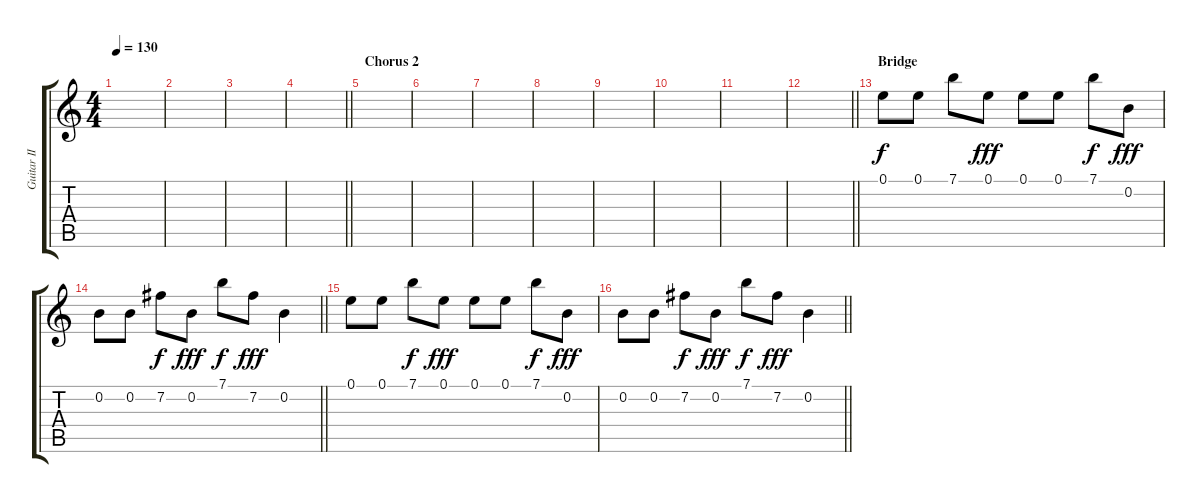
\track ("Guitar II" "Guitar II") {instrument distortionguitar}
\staff {score tabs}
\tuning (E4 B3 G3 D3 A2 E2) {hide}
\ts (4 4)
\tempo 130
\clef g2
\ks c
|
|
|
\barLineRight lightlight
|
\section ("" "Chorus 2")
|
|
|
|
|
|
|
\barLineRight lightlight
|
\section ("" "Bridge")
0.1.8 0.1.8 7.1.8{dy f} 0.1.8{dy fff} 0.1.8 0.1.8 7.1.8{dy f} 0.2.8{dy fff} |
\barLineRight lightlight
0.2.8 0.2.8 7.2.8{dy f} 0.2.8{dy fff} 7.1.8{dy f} 7.2.8{dy fff} 0.2.4 |
0.1.8 0.1.8 7.1.8{dy f} 0.1.8{dy fff} 0.1.8 0.1.8 7.1.8{dy f} 0.2.8{dy fff} |
\barLineRight lightlight
0.2.8 0.2.8 7.2.8{dy f} 0.2.8{dy fff} 7.1.8{dy f} 7.2.8{dy fff} 0.2.4
